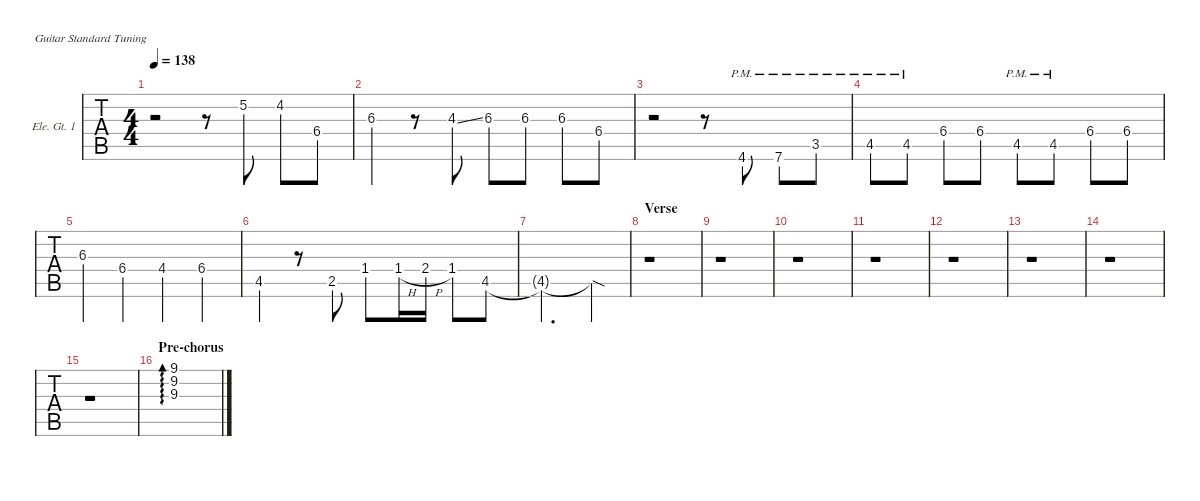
\defaultSystemsLayout 4
\hideDynamics
\bracketExtendMode nobrackets
\firstSystemTrackNameOrientation horizontal
\track ("Ele. Gt. 1-1" "Ele. Gt. 1") {defaultSystemsLayout 4 instrument distortionguitar}
\staff {tabs}
\tuning (E4 B3 G3 D3 A2 E2)
\ts (4 4)
\tempo 138
\clef g2
\scale
0.232539
\ks c#minor
r.2{dy f} r.8 5.2{acc forcenatural}.8 4.2{acc #}.8 6.4{acc #}.8 |
\scale
0.232539 6.3{acc #}.4 r.8 4.3{ss acc forcenatural}.8 6.3{acc #}.8 6.3{acc #}.8 6.3{acc #}.8 6.4{acc #}.8 |
\scale
0.232539 r.2 r.8 4.6{pm acc #}.8 7.6{pm acc forcenatural}.8 3.5{pm acc #}.8 |
\scale
0.302382 4.5{pm acc #}.8 4.5{pm acc #}.8 6.4{acc #}.8 6.4{acc #}.8 4.5{pm acc #}.8 4.5{pm acc #}.8 6.4{acc #}.8 6.4{acc #}.8 |
\scale
0.232539 6.3{st acc #}.4 6.4{st acc #}.4 4.4{st acc #}.4 6.4{st acc #}.4 |
\scale
0.232539 4.5{acc #}.4 r.8 2.5{acc forcenatural}.8 1.4{acc #}.8 1.4{h acc #}.16 2.4{h acc forcenatural}.16{beam split} 1.4{acc #}.8 4.5{acc #}.8 |
\scale
0.232539 4.5{t acc #}.2{d} 4.5{sod t acc #}.4 |
\section ("" "Verse")
\scale
0.302382 r.1 |
\scale
0.232539 r.1 |
\scale
0.232539 r.1 |
\scale
0.232539 r.1 |
\scale
0.301276 r.1 |
\scale
0.231434 r.1 |
\scale
0.231434 r.1 |
\scale
0.235855 r.1 |
\section ("" "Pre-chorus")
\scale
0.302382 (9.1{acc #} 9.3{acc forcenatural} 9.2{acc #}).1{ad 0 instrument distortionguitar}
